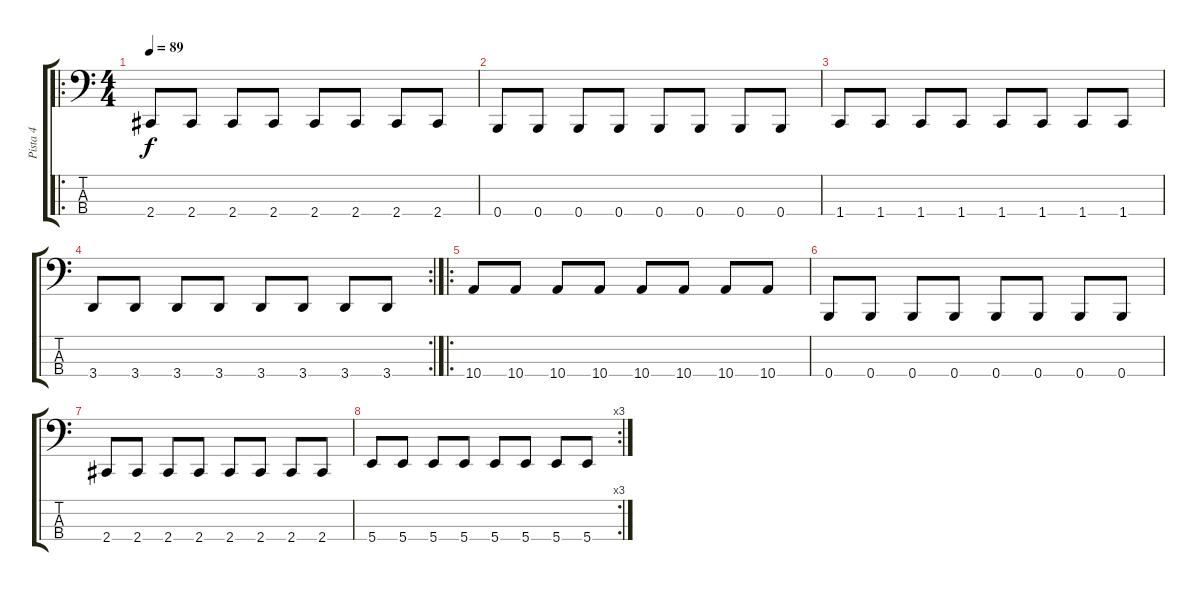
\track ("Pista 4" "Pista 4") {instrument electricbassfinger}
\staff {score tabs}
\tuning (E2 B1 Gb1 B0) {hide}
\ro
\ts (4 4)
\tempo 89
\clef f4
\ks c
2.4.8{dy f} 2.4.8 2.4.8 2.4.8 2.4.8 2.4.8 2.4.8 2.4.8 |
0.4.8 0.4.8 0.4.8 0.4.8 0.4.8 0.4.8 0.4.8 0.4.8 |
1.4.8 1.4.8 1.4.8 1.4.8 1.4.8 1.4.8 1.4.8 1.4.8 |
\rc 2
3.4.8 3.4.8 3.4.8 3.4.8 3.4.8 3.4.8 3.4.8 3.4.8 |
\ro
10.4.8 10.4.8 10.4.8 10.4.8 10.4.8 10.4.8 10.4.8 10.4.8 |
0.4.8 0.4.8 0.4.8 0.4.8 0.4.8 0.4.8 0.4.8 0.4.8 |
2.4.8 2.4.8 2.4.8 2.4.8 2.4.8 2.4.8 2.4.8 2.4.8 |
\rc 3
5.4.8 5.4.8 5.4.8 5.4.8 5.4.8 5.4.8 5.4.8 5.4.8
